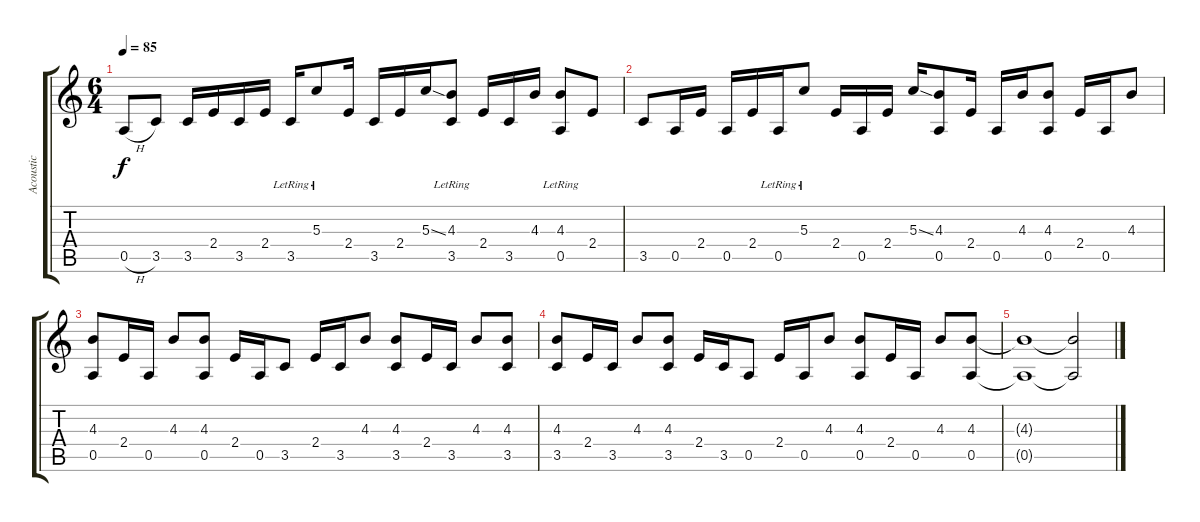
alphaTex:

\track ("Acoustic" "Acoustic") {instrument acousticguitarsteel}
\staff {score tabs}
\tuning (E4 B3 G3 D3 A2 D2) {hide}
\ts (6 4)
\tempo 85
\clef g2
\ks c
0.5{h}.8{dy f} 3.5.8 3.5.16 2.4.16 3.5.16 2.4.16 3.5{lr}.16 5.3{lr}.8 2.4.16 3.5.16 2.4.16 5.3{ss}.16 (4.3{lr} 3.5{lr}).8 2.4.16 3.5.16 4.3.16 (4.3{lr} 0.5{lr}).8 2.4.8 |
3.5.8 0.5.16 2.4.16 0.5.16 2.4.16 0.5{lr}.16 5.3{lr}.8 2.4.16 0.5.16 2.4.16 5.3{ss}.16 (4.3 0.5).8 2.4.16 0.5.16 4.3.16 (4.3 0.5).8 2.4.16 0.5.16 4.3.8 |
(4.3 0.5).8 2.4.16 0.5.16 4.3.8 (4.3 0.5).8 2.4.16 0.5.16 3.5.8 2.4.16 3.5.16 4.3.8 (4.3 3.5).8 2.4.16 3.5.16 4.3.8 (4.3 3.5).8 |
(4.3 3.5).8 2.4.16 3.5.16 4.3.8 (4.3 3.5).8 2.4.16 3.5.16 0.5.8 2.4.16 0.5.16 4.3.8 (4.3 0.5).8 2.4.16 0.5.16 4.3.8 (4.3 0.5).8 |
(4.3{t} 0.5{t}).1 (4.3{t} 0.5{t}).2
